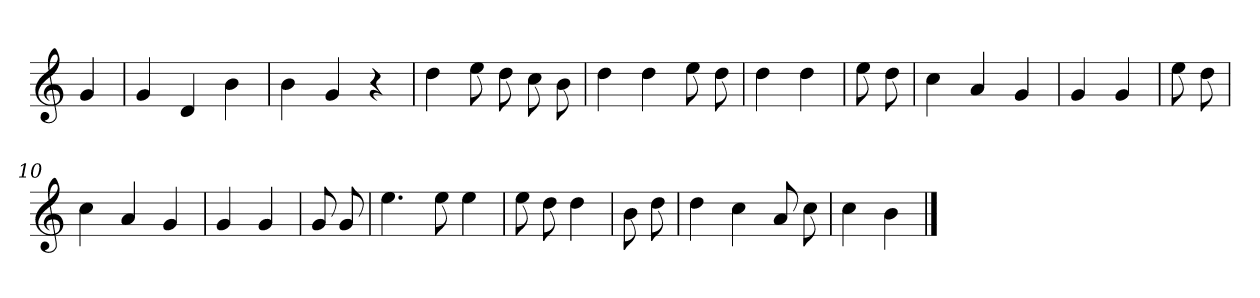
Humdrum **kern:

**kern
*part1
*staff1
*clefG2
*k[]
=
4g
=1
4g
4d
4b
=2
4b
4g
4r
=3
4dd
8ee
8dd
8cc
8b
=4
4dd
4dd
8ee
8dd
=5
4dd
4dd
=6
8ee
8dd
=7
4cc
4a
4g
=8
4g
4g
=9
8ee
8dd
=10
4cc
4a
4g
=11
4g
4g
=12
8g
8g
=13
4.ee
8ee
4ee
=14
8ee
8dd
4dd
=15
8b
8dd
=16
4dd
4cc
8a
8cc
=17
4cc
4b
==
*-
